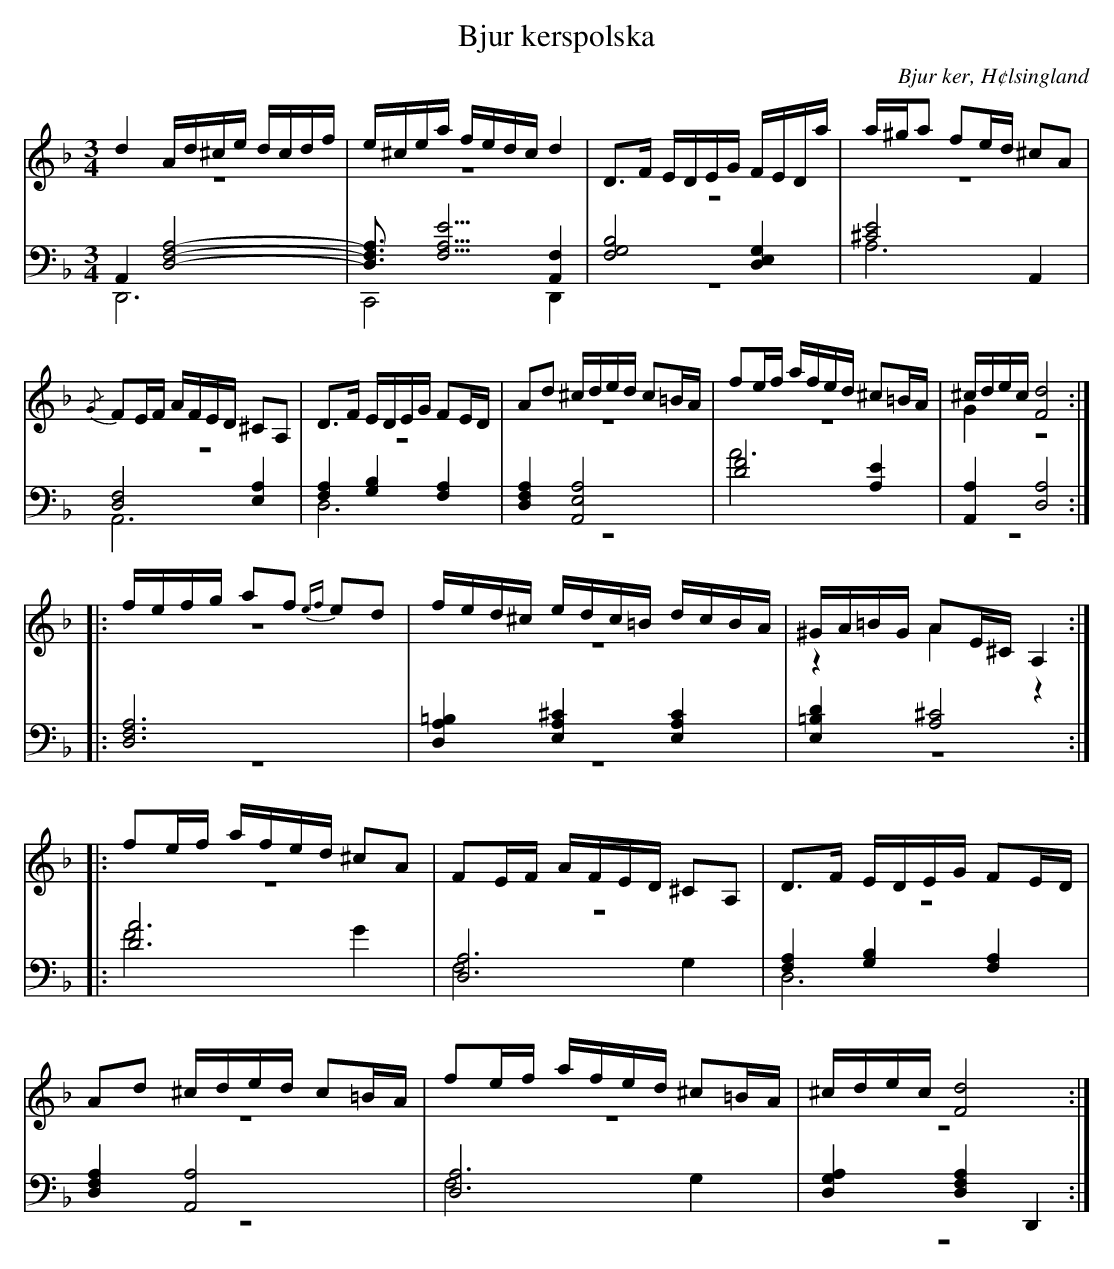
X:1
T: Bjur kerspolska
O: Bjur ker, H¢lsingland
M: 3/4
L: 1/16
K: Dm
V:1
V:2 merge
V:3
V:4 merge
V:1
d4 Ad^ce dcdf |e^cea fedc d4|D2>F2 EDEG FEDa|a^ga2 f2ed ^c2A2|
{/G}F2EF AFED ^C2A,2|D2>F2 EDEG F2ED|A2d2 ^cded c2=BA|f2ef afed ^c2=BA|^cdec [F8d8]:|
|:fefg a2f2 {ef}e2d2 |fed^c edc=B dcBA|^GA=BG A2E^C A,4:|
|:f2ef afed ^c2A2|F2EF AFED ^C2A,2|D2>F2 EDEG F2ED|
A2d2 ^cded c2=BA|f2ef afed ^c2=BA|^cdec [F8d8]:|
V:2
z12|z12|z12|z12|
z12|z12|z12|z12|G4 z8:|
|:z12|z12|z4 A4 z4:|
|:z12|z12|z12|
z12|z12|z12:|
V:3 clef=bass
A,,4 [D,8F,8A,8]-|[D,3F,3A,3] [F,5A,5E5] [F,4A,,4]|[B,8F,8G,8] [D,4E,4G,4]|[^C8E8] A,,4|
[D,8F,8] [E,4A,4]|[F,4A,4] [G,4B,4] [F,4A,4]|[D,4F,4A,4] [A,,8E,8A,8]|[D8F8] [A,4E4]|[A,,4A,4] [D,8A,8]:|
|:[D,12F,12A,12]|[D,4A,4=B,4] [E,4A,4^C4] [E,4A,4C4]|[E,4=B,4D4] [A,8^C8]:|
|:[D12A12]|[D,12A,12]|[F,4A,4] [G,4B,4] [F,4A,4]|
[D,4F,4A,4] [A,,8A,8]|[D,12A,12]|[D,4G,4A,4] [D,4F,4A,4] D,,4:|
V:4 clef=bass
D,,12|C,,8 D,,4|z12|A,12|
A,,12|D,12|z12|A12|z12:|
|:z12|z12|z12:|
|:F8 G4|F,8 G,4|D,12|
z12|F,8 G,4|z12:|
